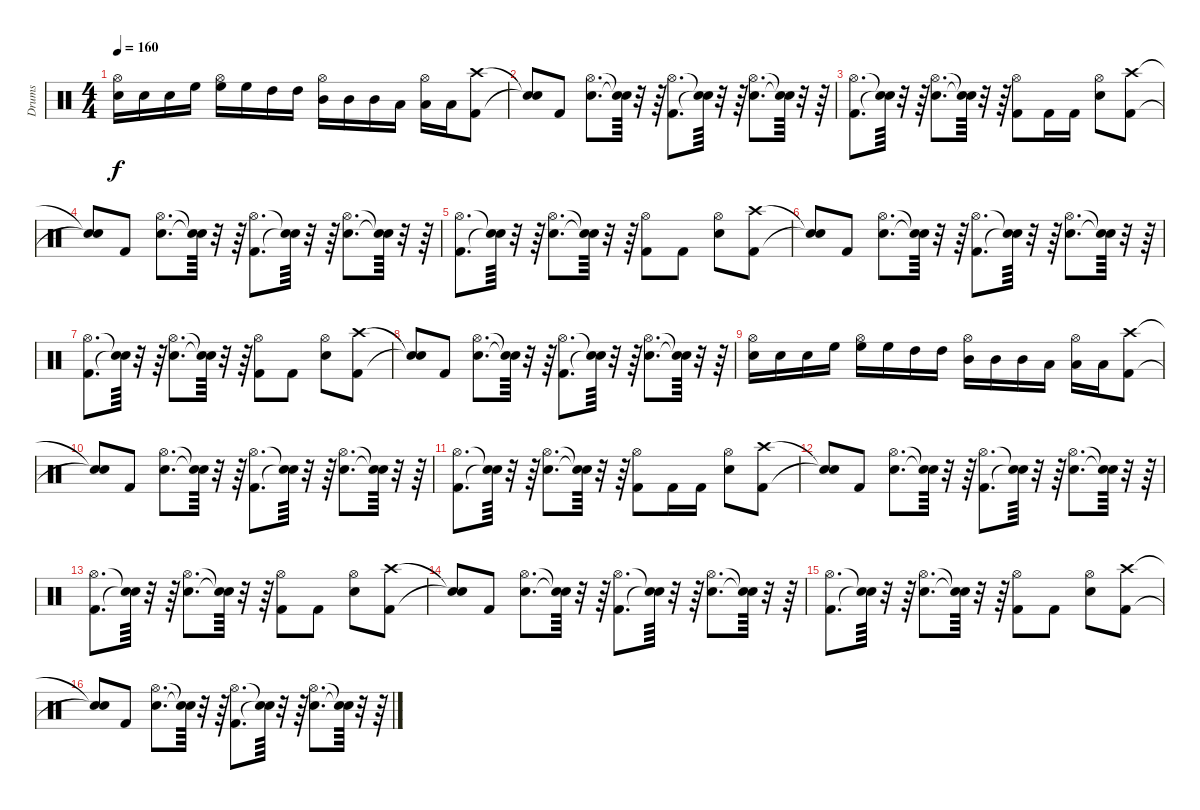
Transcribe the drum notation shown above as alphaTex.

\track ("Drums" "Drums") {instrument percussion}
\staff {score}
\articulation defaults
\ts (4 4)
\tempo 160
\clef neutral
\ks c
("Snare (hit) 2" "Hi-Hat (open)").16{dy f} "Snare (hit) 2".16 "Snare (hit) 2".16 "High Floor Tom (hit)".16 ("Hi-Hat (open)" "High Floor Tom (hit)").16 "High Floor Tom (hit)".16 "High Tom (hit)".16 "High Tom (hit)".16 ("Hi-Hat (open)" "Mid Tom (hit)").16 "Mid Tom (hit)".16 "Mid Tom (hit)".16 "Low Tom (hit)".16 ("Low Tom (hit)" "Hi-Hat (open)").16 "Low Tom (hit)".16 ("Kick (hit) 2" "Crash high (hit)").8 |
("Snare (hit)"{t} "Snare (hit)"{t}).8 "Kick (hit) 2".8 ("Snare (hit) 2" "Hi-Hat (open)").8{d} ("Snare (hit)"{t} "Snare (hit)"{t}).64 r.32 r.64 ("Kick (hit) 2" "Hi-Hat (open)").8{d} ("Snare (hit)"{t} "Snare (hit)"{t}).64 r.32 r.64 ("Snare (hit) 2" "Hi-Hat (open)").8{d} ("Snare (hit)"{t} "Snare (hit)"{t}).64 r.32 r.64 |
("Kick (hit) 2" "Hi-Hat (open)").8{d} ("Snare (hit)"{t} "Snare (hit)"{t}).64 r.32 r.64 ("Snare (hit) 2" "Hi-Hat (open)").8{d} ("Snare (hit)"{t} "Snare (hit)"{t}).64 r.32 r.64 ("Kick (hit) 2" "Hi-Hat (open)").8 "Kick (hit) 2".16 "Kick (hit) 2".16 ("Snare (hit) 2" "Hi-Hat (open)").8 ("Kick (hit) 2" "Crash high (hit)").8 |
("Snare (hit)"{t} "Snare (hit)"{t}).8 "Kick (hit) 2".8 ("Snare (hit) 2" "Hi-Hat (open)").8{d} ("Snare (hit)"{t} "Snare (hit)"{t}).64 r.32 r.64 ("Kick (hit) 2" "Hi-Hat (open)").8{d} ("Snare (hit)"{t} "Snare (hit)"{t}).64 r.32 r.64 ("Snare (hit) 2" "Hi-Hat (open)").8{d} ("Snare (hit)"{t} "Snare (hit)"{t}).64 r.32 r.64 |
("Kick (hit) 2" "Hi-Hat (open)").8{d} ("Snare (hit)"{t} "Snare (hit)"{t}).64 r.32 r.64 ("Snare (hit) 2" "Hi-Hat (open)").8{d} ("Snare (hit)"{t} "Snare (hit)"{t}).64 r.32 r.64 ("Kick (hit) 2" "Hi-Hat (open)").8 "Kick (hit) 2".8 ("Snare (hit) 2" "Hi-Hat (open)").8 ("Kick (hit) 2" "Crash high (hit)").8 |
("Snare (hit)"{t} "Snare (hit)"{t}).8 "Kick (hit) 2".8 ("Snare (hit) 2" "Hi-Hat (open)").8{d} ("Snare (hit)"{t} "Snare (hit)"{t}).64 r.32 r.64 ("Kick (hit) 2" "Hi-Hat (open)").8{d} ("Snare (hit)"{t} "Snare (hit)"{t}).64 r.32 r.64 ("Snare (hit) 2" "Hi-Hat (open)").8{d} ("Snare (hit)"{t} "Snare (hit)"{t}).64 r.32 r.64 |
("Kick (hit) 2" "Hi-Hat (open)").8{d} ("Snare (hit)"{t} "Snare (hit)"{t}).64 r.32 r.64 ("Snare (hit) 2" "Hi-Hat (open)").8{d} ("Snare (hit)"{t} "Snare (hit)"{t}).64 r.32 r.64 ("Kick (hit) 2" "Hi-Hat (open)").8 "Kick (hit) 2".8 ("Snare (hit) 2" "Hi-Hat (open)").8 ("Kick (hit) 2" "Crash high (hit)").8 |
("Snare (hit)"{t} "Snare (hit)"{t}).8 "Kick (hit) 2".8 ("Snare (hit) 2" "Hi-Hat (open)").8{d} ("Snare (hit)"{t} "Snare (hit)"{t}).64 r.32 r.64 ("Kick (hit) 2" "Hi-Hat (open)").8{d} ("Snare (hit)"{t} "Snare (hit)"{t}).64 r.32 r.64 ("Snare (hit) 2" "Hi-Hat (open)").8{d} ("Snare (hit)"{t} "Snare (hit)"{t}).64 r.32 r.64 |
("Snare (hit) 2" "Hi-Hat (open)").16 "Snare (hit) 2".16 "Snare (hit) 2".16 "High Floor Tom (hit)".16 ("Hi-Hat (open)" "High Floor Tom (hit)").16 "High Floor Tom (hit)".16 "High Tom (hit)".16 "High Tom (hit)".16 ("Hi-Hat (open)" "Mid Tom (hit)").16 "Mid Tom (hit)".16 "Mid Tom (hit)".16 "Low Tom (hit)".16 ("Low Tom (hit)" "Hi-Hat (open)").16 "Low Tom (hit)".16 ("Kick (hit) 2" "Crash high (hit)").8 |
("Snare (hit)"{t} "Snare (hit)"{t}).8 "Kick (hit) 2".8 ("Snare (hit) 2" "Hi-Hat (open)").8{d} ("Snare (hit)"{t} "Snare (hit)"{t}).64 r.32 r.64 ("Kick (hit) 2" "Hi-Hat (open)").8{d} ("Snare (hit)"{t} "Snare (hit)"{t}).64 r.32 r.64 ("Snare (hit) 2" "Hi-Hat (open)").8{d} ("Snare (hit)"{t} "Snare (hit)"{t}).64 r.32 r.64 |
("Kick (hit) 2" "Hi-Hat (open)").8{d} ("Snare (hit)"{t} "Snare (hit)"{t}).64 r.32 r.64 ("Snare (hit) 2" "Hi-Hat (open)").8{d} ("Snare (hit)"{t} "Snare (hit)"{t}).64 r.32 r.64 ("Kick (hit) 2" "Hi-Hat (open)").8 "Kick (hit) 2".16 "Kick (hit) 2".16 ("Snare (hit) 2" "Hi-Hat (open)").8 ("Kick (hit) 2" "Crash high (hit)").8 |
("Snare (hit)"{t} "Snare (hit)"{t}).8 "Kick (hit) 2".8 ("Snare (hit) 2" "Hi-Hat (open)").8{d} ("Snare (hit)"{t} "Snare (hit)"{t}).64 r.32 r.64 ("Kick (hit) 2" "Hi-Hat (open)").8{d} ("Snare (hit)"{t} "Snare (hit)"{t}).64 r.32 r.64 ("Snare (hit) 2" "Hi-Hat (open)").8{d} ("Snare (hit)"{t} "Snare (hit)"{t}).64 r.32 r.64 |
("Kick (hit) 2" "Hi-Hat (open)").8{d} ("Snare (hit)"{t} "Snare (hit)"{t}).64 r.32 r.64 ("Snare (hit) 2" "Hi-Hat (open)").8{d} ("Snare (hit)"{t} "Snare (hit)"{t}).64 r.32 r.64 ("Kick (hit) 2" "Hi-Hat (open)").8 "Kick (hit) 2".8 ("Snare (hit) 2" "Hi-Hat (open)").8 ("Kick (hit) 2" "Crash high (hit)").8 |
("Snare (hit)"{t} "Snare (hit)"{t}).8 "Kick (hit) 2".8 ("Snare (hit) 2" "Hi-Hat (open)").8{d} ("Snare (hit)"{t} "Snare (hit)"{t}).64 r.32 r.64 ("Kick (hit) 2" "Hi-Hat (open)").8{d} ("Snare (hit)"{t} "Snare (hit)"{t}).64 r.32 r.64 ("Snare (hit) 2" "Hi-Hat (open)").8{d} ("Snare (hit)"{t} "Snare (hit)"{t}).64 r.32 r.64 |
("Kick (hit) 2" "Hi-Hat (open)").8{d} ("Snare (hit)"{t} "Snare (hit)"{t}).64 r.32 r.64 ("Snare (hit) 2" "Hi-Hat (open)").8{d} ("Snare (hit)"{t} "Snare (hit)"{t}).64 r.32 r.64 ("Kick (hit) 2" "Hi-Hat (open)").8 "Kick (hit) 2".8 ("Snare (hit) 2" "Hi-Hat (open)").8 ("Kick (hit) 2" "Crash high (hit)").8 |
("Snare (hit)"{t} "Snare (hit)"{t}).8 "Kick (hit) 2".8 ("Snare (hit) 2" "Hi-Hat (open)").8{d} ("Snare (hit)"{t} "Snare (hit)"{t}).64 r.32 r.64 ("Kick (hit) 2" "Hi-Hat (open)").8{d} ("Snare (hit)"{t} "Snare (hit)"{t}).64 r.32 r.64 ("Snare (hit) 2" "Hi-Hat (open)").8{d} ("Snare (hit)"{t} "Snare (hit)"{t}).64 r.32 r.64
